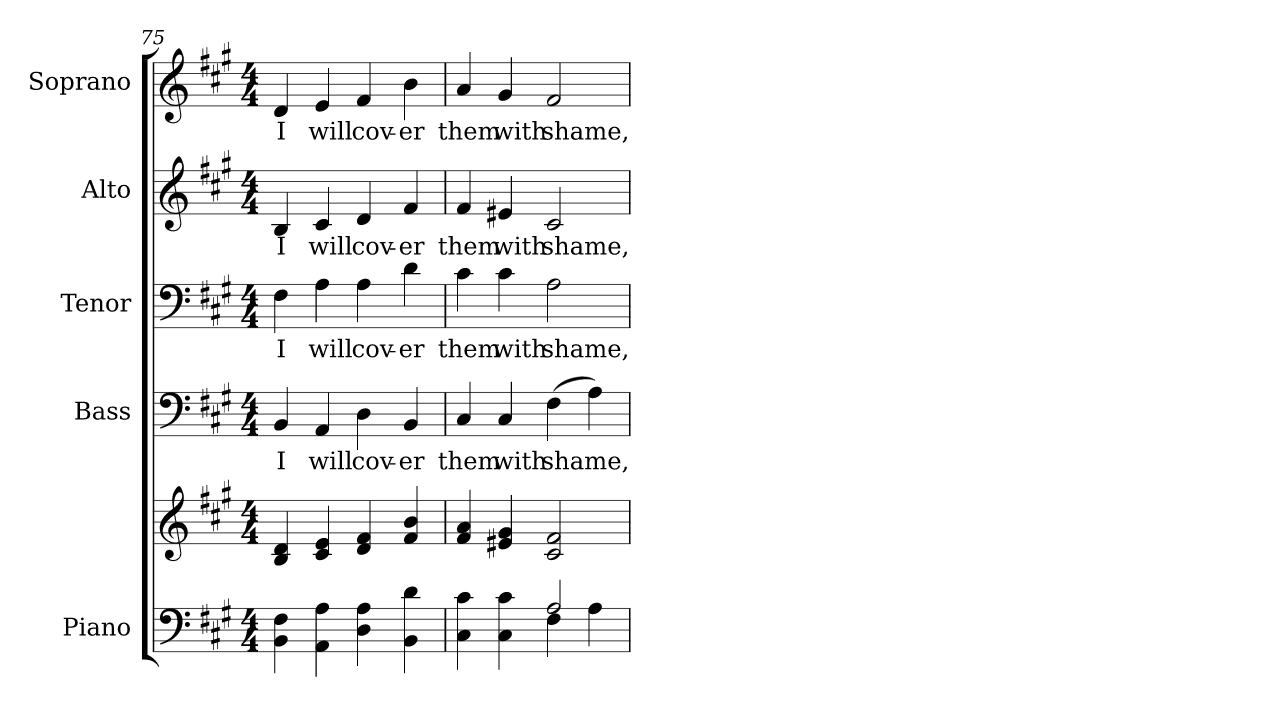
**kern	**kern	**kern	**text	**kern	**text	**kern	**text	**kern	**text
*part5	*part5	*part4	*part4	*part3	*part3	*part2	*part2	*part1	*part1
*staff6	*staff5	*staff4	*staff4	*staff3	*staff3	*staff2	*staff2	*staff1	*staff1
*I"Piano	*	*I"Bass	*	*I"Tenor	*	*I"Alto	*	*I"Soprano	*
*I'Pno.	*	*I'B.	*	*I'T.	*	*I'A.	*	*I'S.	*
!!LO:PB:g=z
*clefF4	*clefG2	*clefF4	*	*clefF4	*	*clefG2	*	*clefG2	*
*k[f#c#g#]	*k[f#c#g#]	*k[f#c#g#]	*	*k[f#c#g#]	*	*k[f#c#g#]	*	*k[f#c#g#]	*
*A:	*A:	*A:	*	*A:	*	*A:	*	*A:	*
*M4/4	*M4/4	*M4/4	*	*M4/4	*	*M4/4	*	*M4/4	*
=75	=75	=75	=75	=75	=75	=75	=75	=75	=75
!	!	!	!LO:LY:b:color=#000000	!	!	!	!	!	!
!	!	!	!	!	!LO:LY:b:color=#000000	!	!	!	!
!	!	!	!	!	!	!	!LO:LY:b:color=#000000	!	!
!	!	!	!	!	!	!	!	!	!LO:LY:b:color=#000000
4BBi\ 4F#i	4Bi/ 4di	4BBi/	I	4F#i\	I	4Bi/	I	4di/	I
!	!	!	!LO:LY:b:color=#000000	!	!	!	!	!	!
!	!	!	!	!	!LO:LY:b:color=#000000	!	!	!	!
!	!	!	!	!	!	!	!LO:LY:b:color=#000000	!	!
!	!	!	!	!	!	!	!	!	!LO:LY:b:color=#000000
4AAi\ 4Ai	4c#i/ 4ei	4AAi/	will	4Ai\	will	4c#i/	will	4ei/	will
!	!	!	!LO:LY:b:color=#000000	!	!	!	!	!	!
!	!	!	!	!	!LO:LY:b:color=#000000	!	!	!	!
!	!	!	!	!	!	!	!LO:LY:b:color=#000000	!	!
!	!	!	!	!	!	!	!	!	!LO:LY:b:color=#000000
4Di\ 4Ai	4di/ 4f#i	4Di\	cov-	4Ai\	cov-	4di/	cov-	4f#i/	cov-
!	!	!	!LO:LY:b:color=#000000	!	!	!	!	!	!
!	!	!	!	!	!LO:LY:b:color=#000000	!	!	!	!
!	!	!	!	!	!	!	!LO:LY:b:color=#000000	!	!
!	!	!	!	!	!	!	!	!	!LO:LY:b:color=#000000
4BBi\ 4di	4f#i/ 4bi	4BBi/	-er	4di\	-er	4f#i/	-er	4bi\	-er
=76	=76	=76	=76	=76	=76	=76	=76	=76	=76
*^	*	*	*	*	*	*	*	*	*
!	!	!	!	!LO:LY:b:color=#000000	!	!	!	!	!	!
!	!	!	!	!	!	!LO:LY:b:color=#000000	!	!	!	!
!	!	!	!	!	!	!	!	!LO:LY:b:color=#000000	!	!
!	!	!	!	!	!	!	!	!	!	!LO:LY:b:color=#000000
4C#i\ 4c#i	2ryy	4f#i/ 4ai	4C#i/	them	4c#i\	them	4f#i/	them	4ai/	them
!	!	!	!	!LO:LY:b:color=#000000	!	!	!	!	!	!
!	!	!	!	!	!	!LO:LY:b:color=#000000	!	!	!	!
!	!	!	!	!	!	!	!	!LO:LY:b:color=#000000	!	!
!	!	!	!	!	!	!	!	!	!	!LO:LY:b:color=#000000
4C#i\ 4c#i	.	4e#Xi/ 4g#i	4C#i/	with	4c#i\	with	4e#Xi/	with	4g#i/	with
!	!	!	!	!LO:LY:b:color=#000000	!	!	!	!	!	!
!	!	!	!	!	!	!LO:LY:b:color=#000000	!	!	!	!
!	!	!	!	!	!	!	!	!LO:LY:b:color=#000000	!	!
!	!	!	!	!	!	!	!	!	!	!LO:LY:b:color=#000000
2Ai/	4F#i\	2c#i/ 2f#i	(4F#i\	shame,	2Ai\	shame,	2c#i/	shame,	2f#i/	shame,
.	4Ai\	.	4Ai\)	.	.	.	.	.	.	.
*v	*v	*	*	*	*	*	*	*	*	*
=	=	=	=	=	=	=	=	=	=
*-	*-	*-	*-	*-	*-	*-	*-	*-	*-
